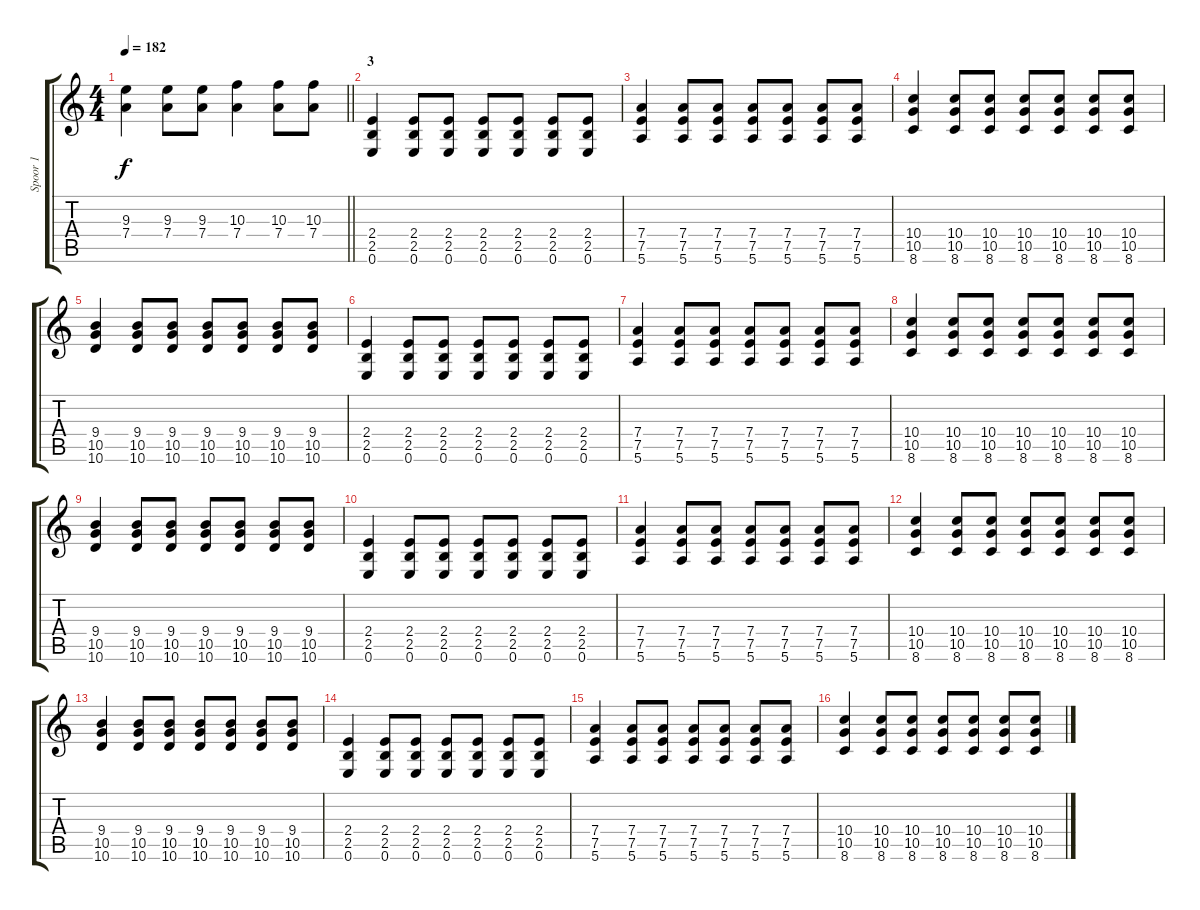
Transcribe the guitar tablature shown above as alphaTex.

\track ("Spoor 1" "Spoor 1") {instrument distortionguitar}
\staff {score tabs}
\tuning (E4 B3 G3 D3 A2 E2) {hide}
\ts (4 4)
\tempo 182
\clef g2
\barLineRight lightlight
\ks c
(9.3 7.4).4{dy f} (9.3 7.4).8 (9.3 7.4).8 (10.3 7.4).4 (10.3 7.4).8 (10.3 7.4).8 |
\section ("" "3")
(2.4 2.5 0.6).4 (2.4 2.5 0.6).8 (2.4 2.5 0.6).8 (2.4 2.5 0.6).8 (2.4 2.5 0.6).8 (2.4 2.5 0.6).8 (2.4 2.5 0.6).8 |
(7.4 7.5 5.6).4 (7.4 7.5 5.6).8 (7.4 7.5 5.6).8 (7.4 7.5 5.6).8 (7.4 7.5 5.6).8 (7.4 7.5 5.6).8 (7.4 7.5 5.6).8 |
(10.4 10.5 8.6).4 (10.4 10.5 8.6).8 (10.4 10.5 8.6).8 (10.4 10.5 8.6).8 (10.4 10.5 8.6).8 (10.4 10.5 8.6).8 (10.4 10.5 8.6).8 |
(9.4 10.5 10.6).4 (9.4 10.5 10.6).8 (9.4 10.5 10.6).8 (9.4 10.5 10.6).8 (9.4 10.5 10.6).8 (9.4 10.5 10.6).8 (9.4 10.5 10.6).8 |
(2.4 2.5 0.6).4 (2.4 2.5 0.6).8 (2.4 2.5 0.6).8 (2.4 2.5 0.6).8 (2.4 2.5 0.6).8 (2.4 2.5 0.6).8 (2.4 2.5 0.6).8 |
(7.4 7.5 5.6).4 (7.4 7.5 5.6).8 (7.4 7.5 5.6).8 (7.4 7.5 5.6).8 (7.4 7.5 5.6).8 (7.4 7.5 5.6).8 (7.4 7.5 5.6).8 |
(10.4 10.5 8.6).4 (10.4 10.5 8.6).8 (10.4 10.5 8.6).8 (10.4 10.5 8.6).8 (10.4 10.5 8.6).8 (10.4 10.5 8.6).8 (10.4 10.5 8.6).8 |
(9.4 10.5 10.6).4 (9.4 10.5 10.6).8 (9.4 10.5 10.6).8 (9.4 10.5 10.6).8 (9.4 10.5 10.6).8 (9.4 10.5 10.6).8 (9.4 10.5 10.6).8 |
(2.4 2.5 0.6).4 (2.4 2.5 0.6).8 (2.4 2.5 0.6).8 (2.4 2.5 0.6).8 (2.4 2.5 0.6).8 (2.4 2.5 0.6).8 (2.4 2.5 0.6).8 |
(7.4 7.5 5.6).4 (7.4 7.5 5.6).8 (7.4 7.5 5.6).8 (7.4 7.5 5.6).8 (7.4 7.5 5.6).8 (7.4 7.5 5.6).8 (7.4 7.5 5.6).8 |
(10.4 10.5 8.6).4 (10.4 10.5 8.6).8 (10.4 10.5 8.6).8 (10.4 10.5 8.6).8 (10.4 10.5 8.6).8 (10.4 10.5 8.6).8 (10.4 10.5 8.6).8 |
(9.4 10.5 10.6).4 (9.4 10.5 10.6).8 (9.4 10.5 10.6).8 (9.4 10.5 10.6).8 (9.4 10.5 10.6).8 (9.4 10.5 10.6).8 (9.4 10.5 10.6).8 |
(2.4 2.5 0.6).4 (2.4 2.5 0.6).8 (2.4 2.5 0.6).8 (2.4 2.5 0.6).8 (2.4 2.5 0.6).8 (2.4 2.5 0.6).8 (2.4 2.5 0.6).8 |
(7.4 7.5 5.6).4 (7.4 7.5 5.6).8 (7.4 7.5 5.6).8 (7.4 7.5 5.6).8 (7.4 7.5 5.6).8 (7.4 7.5 5.6).8 (7.4 7.5 5.6).8 |
(10.4 10.5 8.6).4 (10.4 10.5 8.6).8 (10.4 10.5 8.6).8 (10.4 10.5 8.6).8 (10.4 10.5 8.6).8 (10.4 10.5 8.6).8 (10.4 10.5 8.6).8
